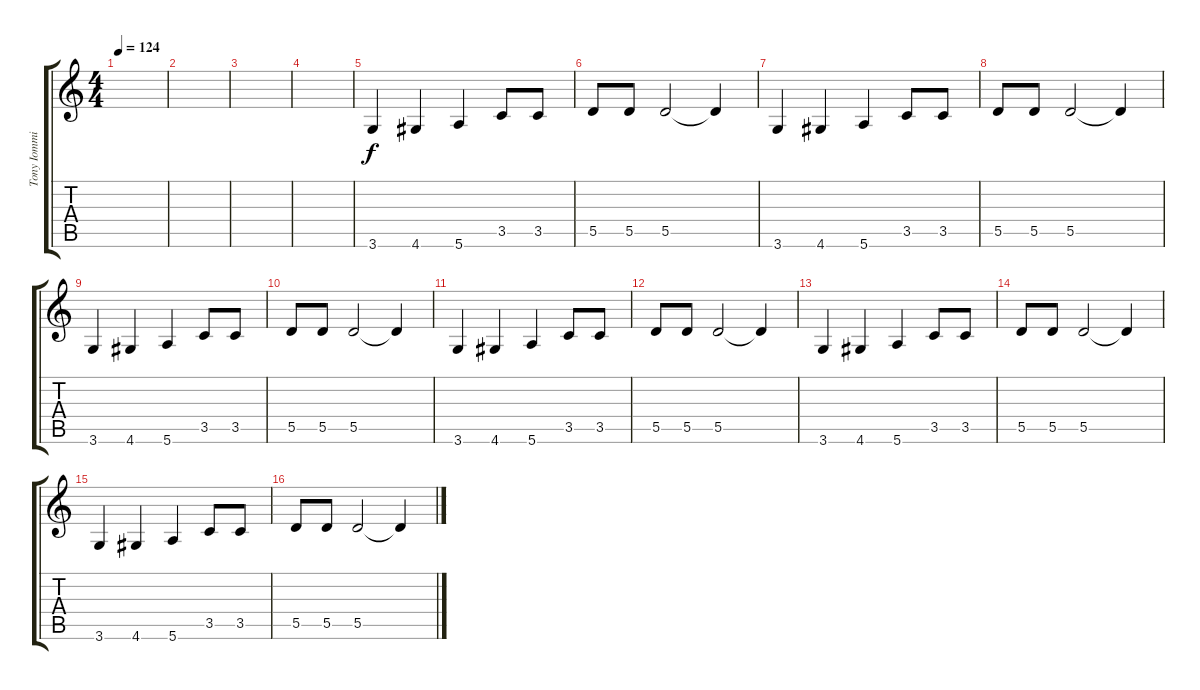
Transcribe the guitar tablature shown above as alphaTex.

\track ("Tony Iommi / 1" "Tony Iommi") {instrument electricguitarclean}
\staff {score tabs}
\tuning (E4 B3 G3 D3 A2 E2) {hide}
\ts (4 4)
\tempo 124
\clef g2
\ks c
|
|
|
|
3.6.4 4.6.4 5.6.4 3.5.8 3.5.8 |
5.5.8 5.5.8 5.5.2 5.5{t}.4 |
3.6.4 4.6.4 5.6.4 3.5.8 3.5.8 |
5.5.8 5.5.8 5.5.2 5.5{t}.4 |
3.6.4{instrument distortionguitar} 4.6.4 5.6.4 3.5.8 3.5.8 |
5.5.8 5.5.8 5.5.2 5.5{t}.4 |
3.6.4 4.6.4 5.6.4 3.5.8 3.5.8 |
5.5.8 5.5.8 5.5.2 5.5{t}.4 |
3.6.4{instrument acousticguitarnylon} 4.6.4 5.6.4 3.5.8 3.5.8 |
5.5.8 5.5.8 5.5.2 5.5{t}.4 |
3.6.4 4.6.4 5.6.4 3.5.8 3.5.8 |
5.5.8 5.5.8 5.5.2 5.5{t}.4
